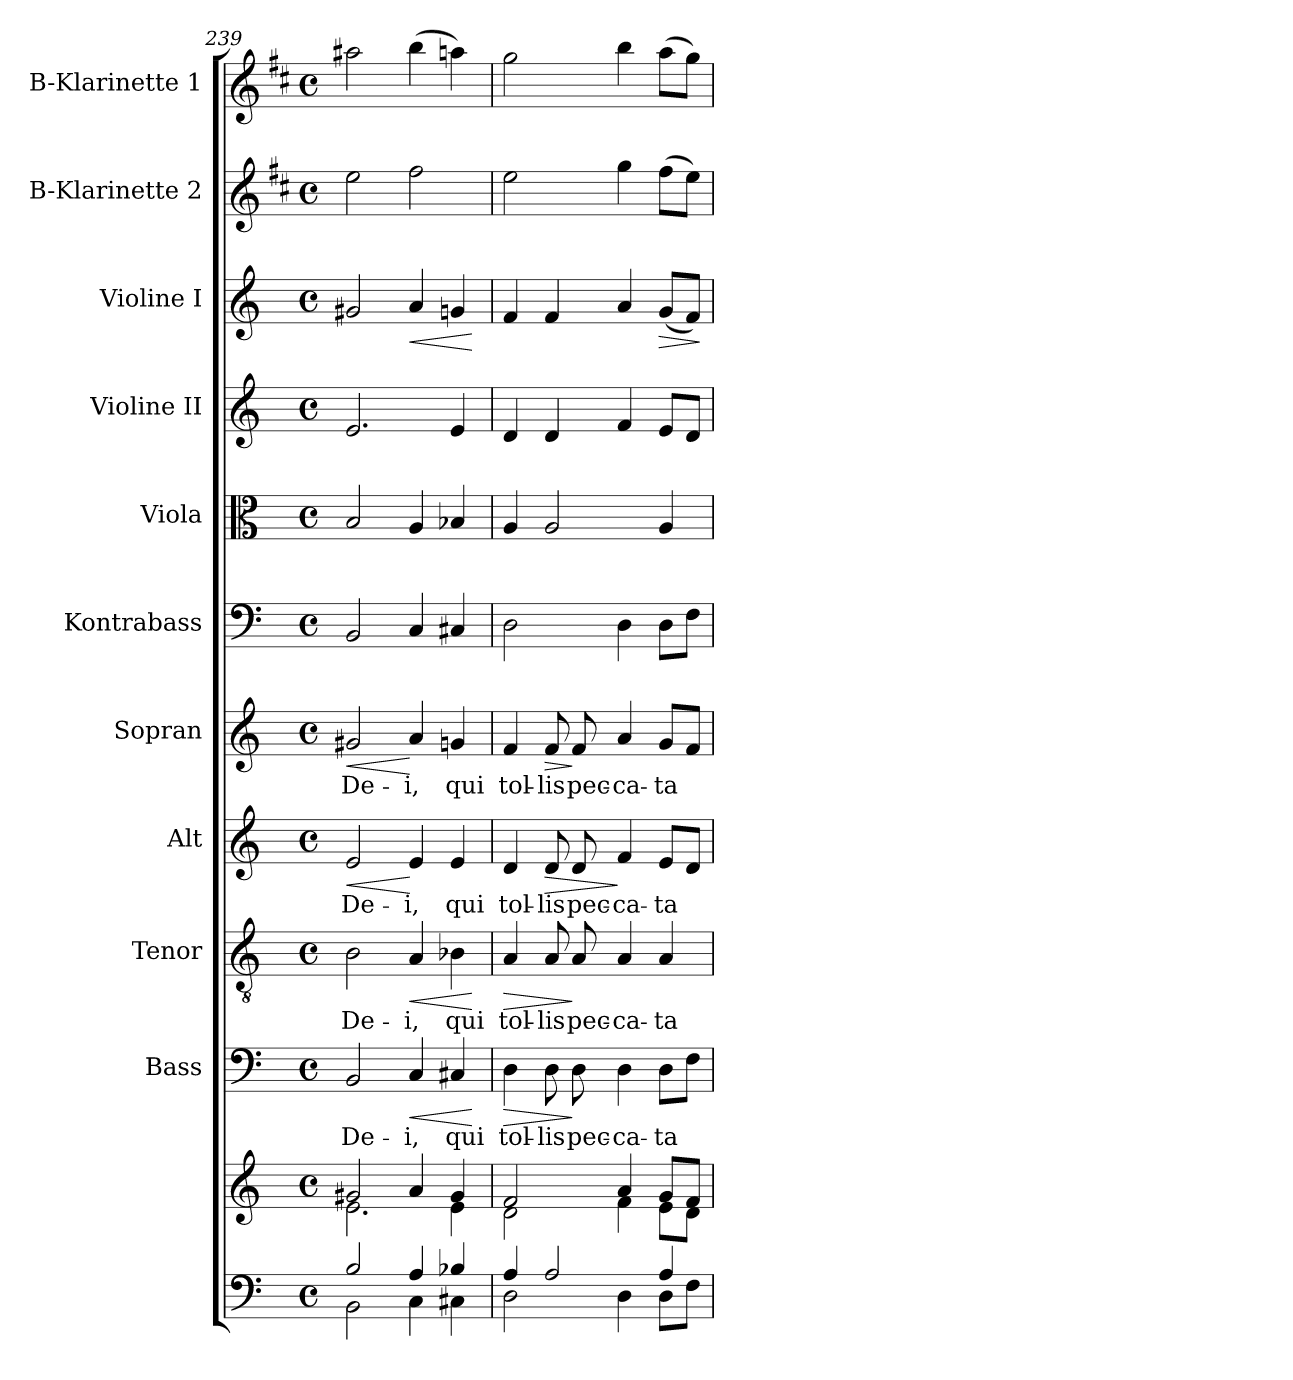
**kern	**kern	**kern	**text	**dynam	**kern	**text	**dynam	**kern	**text	**dynam	**kern	**text	**dynam	**kern	**kern	**kern	**kern	**dynam	**kern	**kern
*part11	*part11	*part10	*part10	*part10	*part9	*part9	*part9	*part8	*part8	*part8	*part7	*part7	*part7	*part6	*part5	*part4	*part3	*part3	*part2	*part1
*staff12	*staff11	*staff10	*staff10	*staff10	*staff9	*staff9	*staff9	*staff8	*staff8	*staff8	*staff7	*staff7	*staff7	*staff6	*staff5	*staff4	*staff3	*staff3	*staff2	*staff1
*	*	*I"Bass	*	*	*I"Tenor	*	*	*I"Alt	*	*	*I"Sopran	*	*	*I"Kontrabass	*I"Viola	*I"Violine II	*I"Violine I	*	*I"B-Klarinette 2	*I"B-Klarinette 1
*	*	*I'B.	*	*	*I'T.	*	*	*I'A.	*	*	*I'S.	*	*	*I'Kb.	*I'Vla.	*I'Vl. II	*I'Vl. I	*	*I'B Kl. 2	*I'B Kl. 1
*clefF4	*clefG2	*clefF4	*	*	*clefGv2	*	*	*clefG2	*	*	*clefG2	*	*	*clefF4	*clefC3	*clefG2	*clefG2	*	*clefG2	*clefG2
*	*	*	*	*	*	*	*	*	*	*	*	*	*	*ITrd7c12	*	*	*	*	*ITrd1c2	*ITrd1c2
*k[]	*k[]	*k[]	*	*	*k[]	*	*	*k[]	*	*	*k[]	*	*	*k[]	*k[]	*k[]	*k[]	*	*k[]	*k[]
*C:	*C:	*C:	*	*	*C:	*	*	*C:	*	*	*C:	*	*	*C:	*C:	*C:	*C:	*	*C:	*C:
*M4/4	*M4/4	*M4/4	*	*	*M4/4	*	*	*M4/4	*	*	*M4/4	*	*	*M4/4	*M4/4	*M4/4	*M4/4	*	*M4/4	*M4/4
*met(c)	*met(c)	*met(c)	*	*	*met(c)	*	*	*met(c)	*	*	*met(c)	*	*	*met(c)	*met(c)	*met(c)	*met(c)	*	*met(c)	*met(c)
=239	=239	=239	=239	=239	=239	=239	=239	=239	=239	=239	=239	=239	=239	=239	=239	=239	=239	=239	=239	=239
*^	*^	*	*	*	*	*	*	*	*	*	*	*	*	*	*	*	*	*	*	*
!	!	!	!	!	!LO:LY:b	!	!	!LO:LY:b	!	!	!LO:LY:b	!LO:HP:b	!	!LO:LY:b	!LO:HP:b	!	!	!	!	!	!	!
2B/	2BB\	2g#X/	2.e\	2BB/	De-	.	2B\	De-	.	2e/	De-	<	2g#X/	De-	<	2BBB/	2B/	2.e/	2g#X/	.	2dd\	2gg#X\
!	!	!	!	!	!LO:LY:b	!LO:HP:b	!	!LO:LY:b	!LO:HP:b	!	!LO:LY:b	!	!	!LO:LY:b	!	!	!	!	!	!LO:HP:b	!	!
4A/	4C\	4a/	.	4C/	-i,	<	4A/	-i,	<	4e/	-i,	[	4a/	-i,	[	4CC/	4A/	.	4a/	<	2ee\	(>4aa\
!	!	!	!	!	!LO:LY:b	!	!	!LO:LY:b	!	!	!LO:LY:b	!	!	!LO:LY:b	!	!	!	!	!	!	!	!
4B-X/	4C#X\	4g#/	4e\	4C#X/	qui	.	4B-X\	qui	.	4e/	qui	.	4gn/	qui	.	4CC#X/	4B-X/	4e/	4gn/	.	.	4ggn\)
*v	*v	*	*	*	*	*	*	*	*	*	*	*	*	*	*	*	*	*	*	*	*	*
*	*v	*v	*	*	*	*	*	*	*	*	*	*	*	*	*	*	*	*	*	*	*
.	.	.	.	[	.	.	[	.	.	.	.	.	.	.	.	.	.	[	.	.
=240	=240	=240	=240	=240	=240	=240	=240	=240	=240	=240	=240	=240	=240	=240	=240	=240	=240	=240	=240	=240
*^	*^	*	*	*	*	*	*	*	*	*	*	*	*	*	*	*	*	*	*	*
!	!	!	!	!	!LO:LY:b	!LO:HP:b	!	!LO:LY:b	!LO:HP:b	!	!LO:LY:b	!	!	!LO:LY:b	!	!	!	!	!	!	!	!
4A/	2D\	2f/	2d\	4D\	tol-	>	4A/	tol-	>	4d/	tol-	.	4f/	tol-	.	2DD\	4A/	4d/	4f/	.	2dd\	2ff\
!	!	!	!	!	!LO:LY:b	!	!	!LO:LY:b	!	!	!LO:LY:b	!LO:HP:b	!	!LO:LY:b	!LO:HP:b	!	!	!	!	!	!	!
2A/	.	.	.	8D\	-lis	.	8A/	-lis	.	8d/	-lis	>	8f/	-lis	>	.	2A/	4d/	4f/	.	.	.
!	!	!	!	!	!LO:LY:b	!	!	!LO:LY:b	!	!	!LO:LY:b	!	!	!LO:LY:b	!	!	!	!	!	!	!	!
.	.	.	.	8D\	pec-	]	8A/	pec-	]	8d/	pec-	.	8f/	pec-	]	.	.	.	.	.	.	.
!	!	!	!	!	!LO:LY:b	!	!	!LO:LY:b	!	!	!LO:LY:b	!	!	!LO:LY:b	!	!	!	!	!	!	!	!
.	4D\	4a/	4f\	4D\	-ca-	.	4A/	-ca-	.	4f/	-ca-	]	4a/	-ca-	.	4DD\	.	4f/	4a/	.	4ff\	4aa\
!	!	!	!	!	!LO:LY:b	!	!	!LO:LY:b	!	!	!LO:LY:b	!	!	!LO:LY:b	!	!	!	!	!	!LO:HP:b	!	!
4A/	8D\L	8g/L	8e\L	8D\L	-ta	.	4A/	-ta	.	8e/L	-ta	.	8g/L	-ta	.	8DD\L	4A/	8e/L	(<8g/L	>	(>8ee\L	(>8gg\L
.	8F\J	8f/J	8d\J	8F\J	.	.	.	.	.	8d/J	.	.	8f/J	.	.	8FF\J	.	8d/J	8f/J)	.	8dd\J)	8ff\J)
*v	*v	*	*	*	*	*	*	*	*	*	*	*	*	*	*	*	*	*	*	*	*	*
*	*v	*v	*	*	*	*	*	*	*	*	*	*	*	*	*	*	*	*	*	*	*
.	.	.	.	.	.	.	.	.	.	.	.	.	.	.	.	.	.	]	.	.
=	=	=	=	=	=	=	=	=	=	=	=	=	=	=	=	=	=	=	=	=
*-	*-	*-	*-	*-	*-	*-	*-	*-	*-	*-	*-	*-	*-	*-	*-	*-	*-	*-	*-	*-
